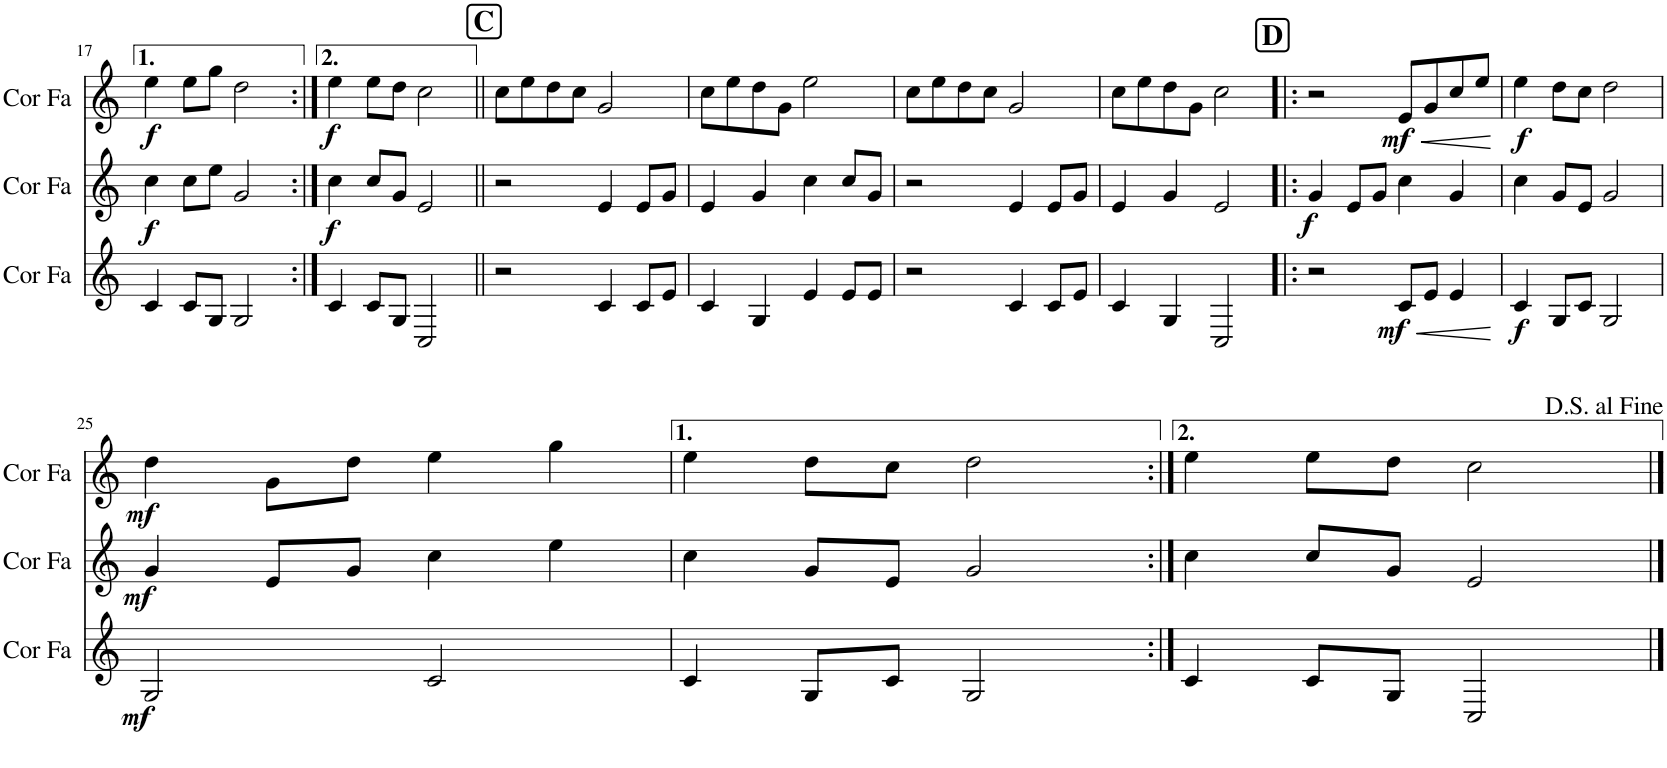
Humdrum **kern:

**kern	**dynam	**kern	**dynam	**kern	**dynam
*part3	*part3	*part2	*part2	*part1	*part1
*staff3	*staff3	*staff2	*staff2	*staff1	*staff1
*I"Cor en Fa	*	*I"Cor en Fa	*	*I"Cor en Fa	*
*I'Cor Fa	*	*I'Cor Fa	*	*I'Cor Fa	*
!!LO:PB:g=z
*clefG2	*	*clefG2	*	*clefG2	*
*Trd4c7	*	*Trd4c7	*	*Trd4c7	*
*k[]	*	*k[]	*	*k[]	*
*M4/4	*	*M4/4	*	*M4/4	*
=17	=17	=17	=17	=17	=17
!	!	!	!LO:DY:b	!	!LO:DY:b
4c/	.	4cc\	f	4ee\	f
8c/L	.	8cc\L	.	8ee\L	.
8G/J	.	8ee\J	.	8gg\J	.
2G/	.	2g/	.	2dd\	.
=18:|!	=18:|!	=18:|!	=18:|!	=18:|!	=18:|!
!	!	!	!LO:DY:b	!	!LO:DY:b
4c/	.	4cc\	f	4ee\	f
8c/L	.	8cc/L	.	8ee\L	.
8G/J	.	8g/J	.	8dd\J	.
2C/	.	2e/	.	2cc\	.
!!LO:REH:place=s1:a:B:cj:fs=14:t=C
=19||	=19||	=19||	=19||	=19||	=19||
2r	.	2r	.	8cc\L	.
.	.	.	.	8ee\	.
.	.	.	.	8dd\	.
.	.	.	.	8cc\J	.
4c/	.	4e/	.	2g/	.
8c/L	.	8e/L	.	.	.
8e/J	.	8g/J	.	.	.
=20	=20	=20	=20	=20	=20
4c/	.	4e/	.	8cc\L	.
.	.	.	.	8ee\	.
4G/	.	4g/	.	8dd\	.
.	.	.	.	8g\J	.
4e/	.	4cc\	.	2ee\	.
8e/L	.	8cc/L	.	.	.
8e/J	.	8g/J	.	.	.
=21	=21	=21	=21	=21	=21
2r	.	2r	.	8cc\L	.
.	.	.	.	8ee\	.
.	.	.	.	8dd\	.
.	.	.	.	8cc\J	.
4c/	.	4e/	.	2g/	.
8c/L	.	8e/L	.	.	.
8e/J	.	8g/J	.	.	.
=22	=22	=22	=22	=22	=22
4c/	.	4e/	.	8cc\L	.
.	.	.	.	8ee\	.
4G/	.	4g/	.	8dd\	.
.	.	.	.	8g\J	.
2C/	.	2e/	.	2cc\	.
!!LO:REH:place=s1:a:B:cj:fs=14:t=D
=23!|:	=23!|:	=23!|:	=23!|:	=23!|:	=23!|:
!	!	!	!LO:DY:b	!	!
2r	.	4g/	f	2r	.
.	.	8e/L	.	.	.
.	.	8g/J	.	.	.
!	!LO:HP:b	!	!	!	!LO:HP:b
!	!LO:DY:n=1:b	!	!	!	!LO:DY:n=1:b
8c/L	< mf	4cc\	.	8e/L	< mf
8e/J	.	.	.	8g/	.
4e/	.	4g/	.	8cc/	.
.	.	.	.	8ee/J	.
.	[	.	.	.	[
=24	=24	=24	=24	=24	=24
!	!LO:DY:b	!	!	!	!LO:DY:b
4c/	f	4cc\	.	4ee\	f
8G/L	.	8g/L	.	8dd\L	.
8c/J	.	8e/J	.	8cc\J	.
2G/	.	2g/	.	2dd\	.
!!LO:LB:g=z
=25	=25	=25	=25	=25	=25
!	!LO:DY:b	!	!LO:DY:b	!	!LO:DY:b
2G/	mf	4g/	mf	4dd\	mf
.	.	8e/L	.	8g\L	.
.	.	8g/J	.	8dd\J	.
2c/	.	4cc\	.	4ee\	.
.	.	4ee\	.	4gg\	.
=26	=26	=26	=26	=26	=26
4c/	.	4cc\	.	4ee\	.
8G/L	.	8g/L	.	8dd\L	.
8c/J	.	8e/J	.	8cc\J	.
2G/	.	2g/	.	2dd\	.
=27:|!	=27:|!	=27:|!	=27:|!	=27:|!	=27:|!
4c/	.	4cc\	.	4ee\	.
8c/L	.	8cc/L	.	8ee\L	.
8G/J	.	8g/J	.	8dd\J	.
2C/	.	2e/	.	2cc\	.
==	==	==	==	==	==
*-	*-	*-	*-	*-	*-
